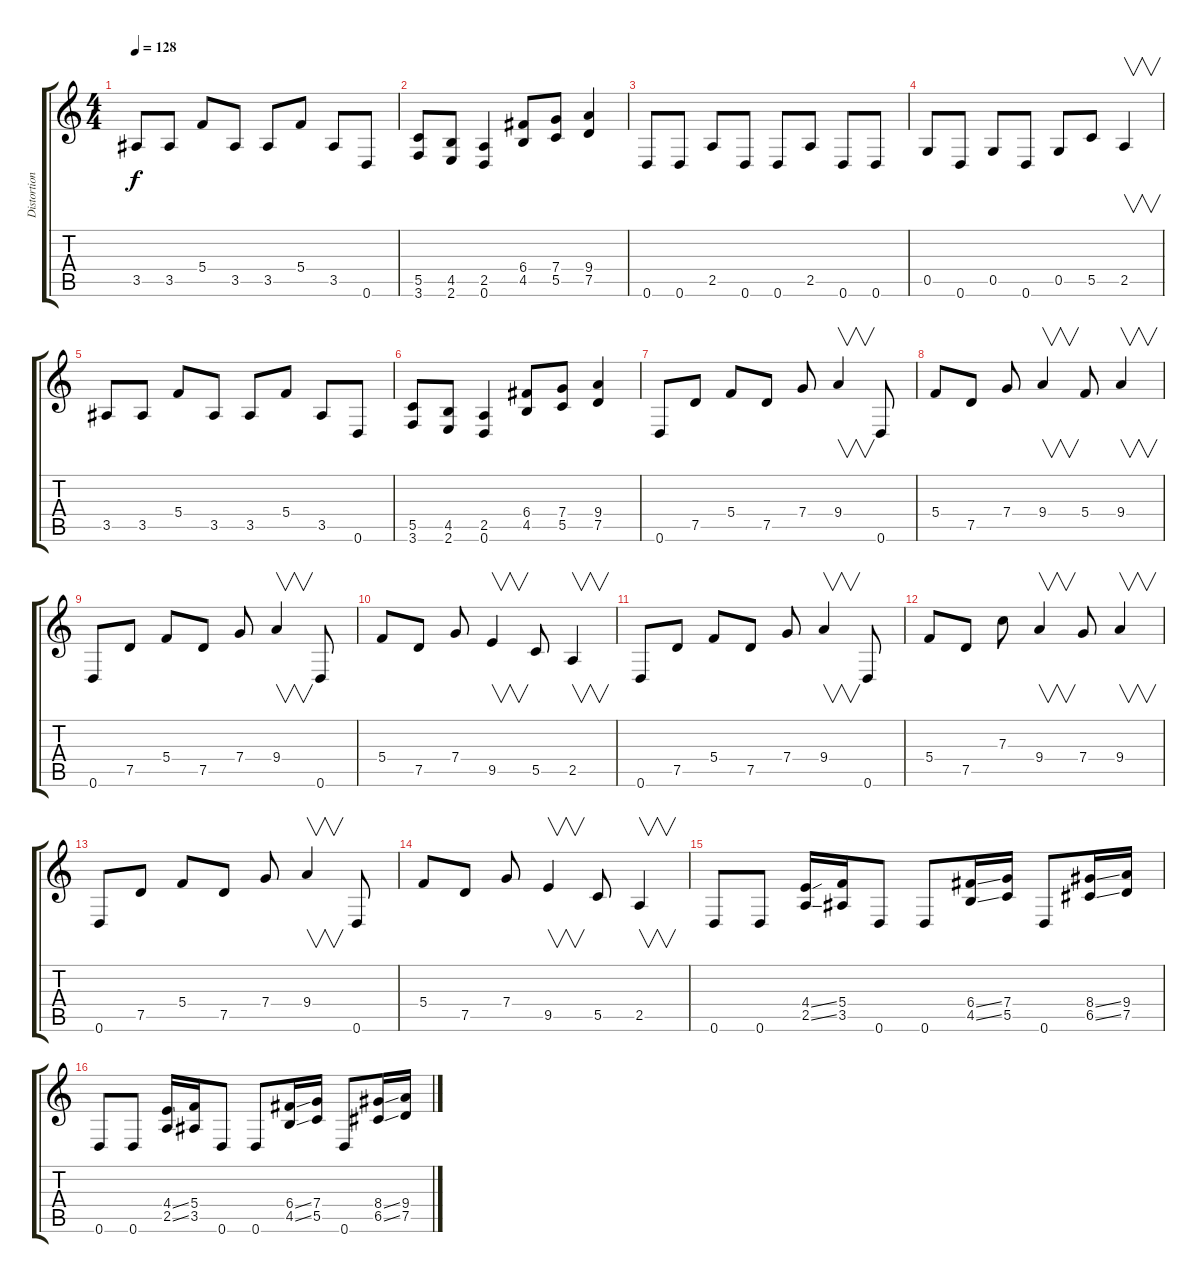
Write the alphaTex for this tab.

\track ("Distortion Guitar " "Distortion") {instrument distortionguitar}
\staff {score tabs}
\tuning (D4 A3 F3 C3 G2 D2) {hide}
\ts (4 4)
\tempo 128
\clef g2
\ks c
3.5.8{dy f} 3.5.8 5.4.8 3.5.8 3.5.8 5.4.8 3.5.8 0.6.8 |
(5.5 3.6).8 (4.5 2.6).8 (2.5 0.6).4 (6.4 4.5).8 (7.4 5.5).8 (9.4 7.5).4 |
0.6.8 0.6.8 2.5.8 0.6.8 0.6.8 2.5.8 0.6.8 0.6.8 |
0.5.8 0.6.8 0.5.8 0.6.8 0.5.8 5.5.8 2.5.4{v} |
3.5.8 3.5.8 5.4.8 3.5.8 3.5.8 5.4.8 3.5.8 0.6.8 |
(5.5 3.6).8 (4.5 2.6).8 (2.5 0.6).4 (6.4 4.5).8 (7.4 5.5).8 (9.4 7.5).4 |
0.6.8 7.5.8 5.4.8 7.5.8 7.4.8 9.4.4{v} 0.6.8 |
5.4.8 7.5.8 7.4.8 9.4.4{v} 5.4.8 9.4.4{v} |
0.6.8 7.5.8 5.4.8 7.5.8 7.4.8 9.4.4{v} 0.6.8 |
5.4.8 7.5.8 7.4.8 9.5.4{v} 5.5.8 2.5.4{v} |
0.6.8 7.5.8 5.4.8 7.5.8 7.4.8 9.4.4{v} 0.6.8 |
5.4.8 7.5.8 7.3.8 9.4.4{v} 7.4.8 9.4.4{v} |
0.6.8 7.5.8 5.4.8 7.5.8 7.4.8 9.4.4{v} 0.6.8 |
5.4.8 7.5.8 7.4.8 9.5.4{v} 5.5.8 2.5.4{v} |
0.6.8 0.6.8 (4.4{ss} 2.5{ss}).16 (5.4 3.5).16 0.6.8 0.6.8 (6.4{ss} 4.5{ss}).16 (7.4 5.5).16 0.6.8 (8.4{ss} 6.5{ss}).16 (9.4 7.5).16 |
0.6.8 0.6.8 (4.4{ss} 2.5{ss}).16 (5.4 3.5).16 0.6.8 0.6.8 (6.4{ss} 4.5{ss}).16 (7.4 5.5).16 0.6.8 (8.4{ss} 6.5{ss}).16 (9.4 7.5).16
